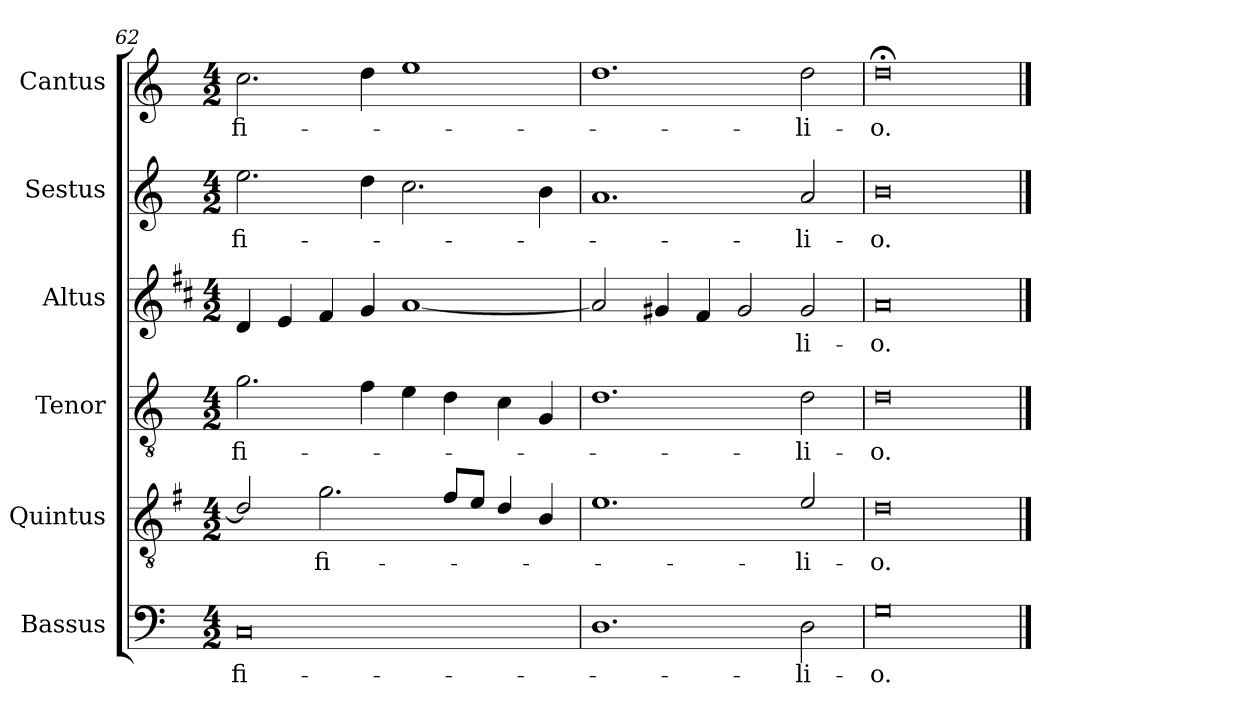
**kern	**text	**kern	**text	**kern	**text	**kern	**text	**kern	**text	**kern	**text
*part6	*part6	*part5	*part5	*part4	*part4	*part3	*part3	*part2	*part2	*part1	*part1
*staff6	*staff6	*staff5	*staff5	*staff4	*staff4	*staff3	*staff3	*staff2	*staff2	*staff1	*staff1
*I"Bassus	*	*I"Quintus	*	*I"Tenor	*	*I"Altus	*	*I"Sestus	*	*I"Cantus	*
*I'B	*	*	*	*I'T	*	*I'A	*	*	*	*I'C	*
*clefF4	*	*clefGv2	*	*clefGv2	*	*clefG2	*	*clefG2	*	*clefG2	*
*	*	*ITrd4c7	*	*	*	*ITrd1c2	*	*	*	*	*
*k[]	*	*k[]	*	*k[]	*	*k[]	*	*k[]	*	*k[]	*
*C:	*	*C:	*	*C:	*	*C:	*	*C:	*	*C:	*
*M4/2	*	*M4/2	*	*M4/2	*	*M4/2	*	*M4/2	*	*M4/2	*
=62	=62	=62	=62	=62	=62	=62	=62	=62	=62	=62	=62
!	!LO:LY:b	!	!	!	!LO:LY:b	!	!	!	!LO:LY:b	!	!LO:LY:b
0C	fi-	2G/]	.	2.g\	fi-	4c/	.	2.ee\	fi-	2.cc\	fi-
.	.	.	.	.	.	4d/	.	.	.	.	.
!	!	!	!LO:LY:b	!	!	!	!	!	!	!	!
.	.	2.c\	fi-	.	.	4e/	.	.	.	.	.
.	.	.	.	4f\	.	4f/	.	4dd\	.	4dd\	.
.	.	.	.	4e\	.	[1g	.	2.cc\	.	1ee	.
.	.	8B/L	.	4d\	.	.	.	.	.	.	.
.	.	8A/J	.	.	.	.	.	.	.	.	.
.	.	4G/	.	4c\	.	.	.	.	.	.	.
.	.	4E/	.	4G/	.	.	.	4b\	.	.	.
=63	=63	=63	=63	=63	=63	=63	=63	=63	=63	=63	=63
1.D	.	1.A	.	1.d	.	2g/]	.	1.a	.	1.dd	.
.	.	.	.	.	.	4f#X/	.	.	.	.	.
.	.	.	.	.	.	4e/	.	.	.	.	.
.	.	.	.	.	.	2f#/	.	.	.	.	.
!	!LO:LY:b	!	!LO:LY:b	!	!LO:LY:b	!	!LO:LY:b	!	!LO:LY:b	!	!LO:LY:b
2D\	-li-	2A/	-li-	2d\	-li-	2f#/	-li-	2a/	-li-	2dd\	-li-
=64	=64	=64	=64	=64	=64	=64	=64	=64	=64	=64	=64
!	!LO:LY:b	!	!LO:LY:b	!	!LO:LY:b	!	!LO:LY:b	!	!LO:LY:b	!	!LO:LY:b
0G	-o.	0G	-o.	0d	-o.	0g	-o.	0b	-o.	0dd;<	-o.
==	==	==	==	==	==	==	==	==	==	==	==
*-	*-	*-	*-	*-	*-	*-	*-	*-	*-	*-	*-
